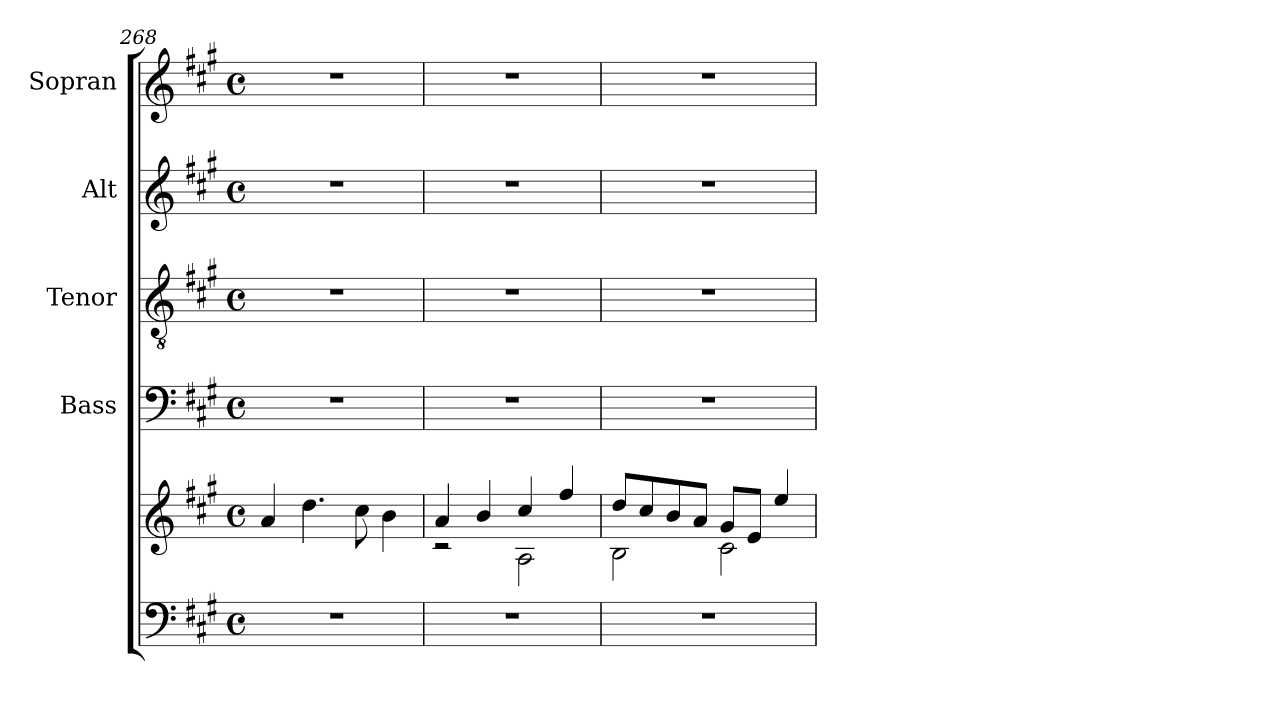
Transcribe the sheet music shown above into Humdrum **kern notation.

**kern	**kern	**kern	**kern	**kern	**kern
*part5	*part5	*part4	*part3	*part2	*part1
*staff6	*staff5	*staff4	*staff3	*staff2	*staff1
*	*	*I"Bass	*I"Tenor	*I"Alt	*I"Sopran
*	*	*I'B.	*I'T.	*I'A.	*I'S.
*clefF4	*clefG2	*clefF4	*clefGv2	*clefG2	*clefG2
*k[f#c#g#]	*k[f#c#g#]	*k[f#c#g#]	*k[f#c#g#]	*k[f#c#g#]	*k[f#c#g#]
*A:	*A:	*A:	*A:	*A:	*A:
*M4/4	*M4/4	*M4/4	*M4/4	*M4/4	*M4/4
*met(c)	*met(c)	*met(c)	*met(c)	*met(c)	*met(c)
=268	=268	=268	=268	=268	=268
1r	4a/	1r	1r	1r	1r
.	4.dd\	.	.	.	.
.	8cc#\	.	.	.	.
.	4b\	.	.	.	.
=269	=269	=269	=269	=269	=269
*	*^	*	*	*	*
1r	4a/	2rc	1r	1r	1r	1r
.	4b/	.	.	.	.	.
.	4cc#/	2A\	.	.	.	.
.	4ff#/	.	.	.	.	.
=270	=270	=270	=270	=270	=270	=270
1r	8dd/L	2B\	1r	1r	1r	1r
.	8cc#/	.	.	.	.	.
.	8b/	.	.	.	.	.
.	8a/J	.	.	.	.	.
.	8g#/L	2c#\	.	.	.	.
.	8e/J	.	.	.	.	.
.	4ee/	.	.	.	.	.
*	*v	*v	*	*	*	*
=	=	=	=	=	=
*-	*-	*-	*-	*-	*-
